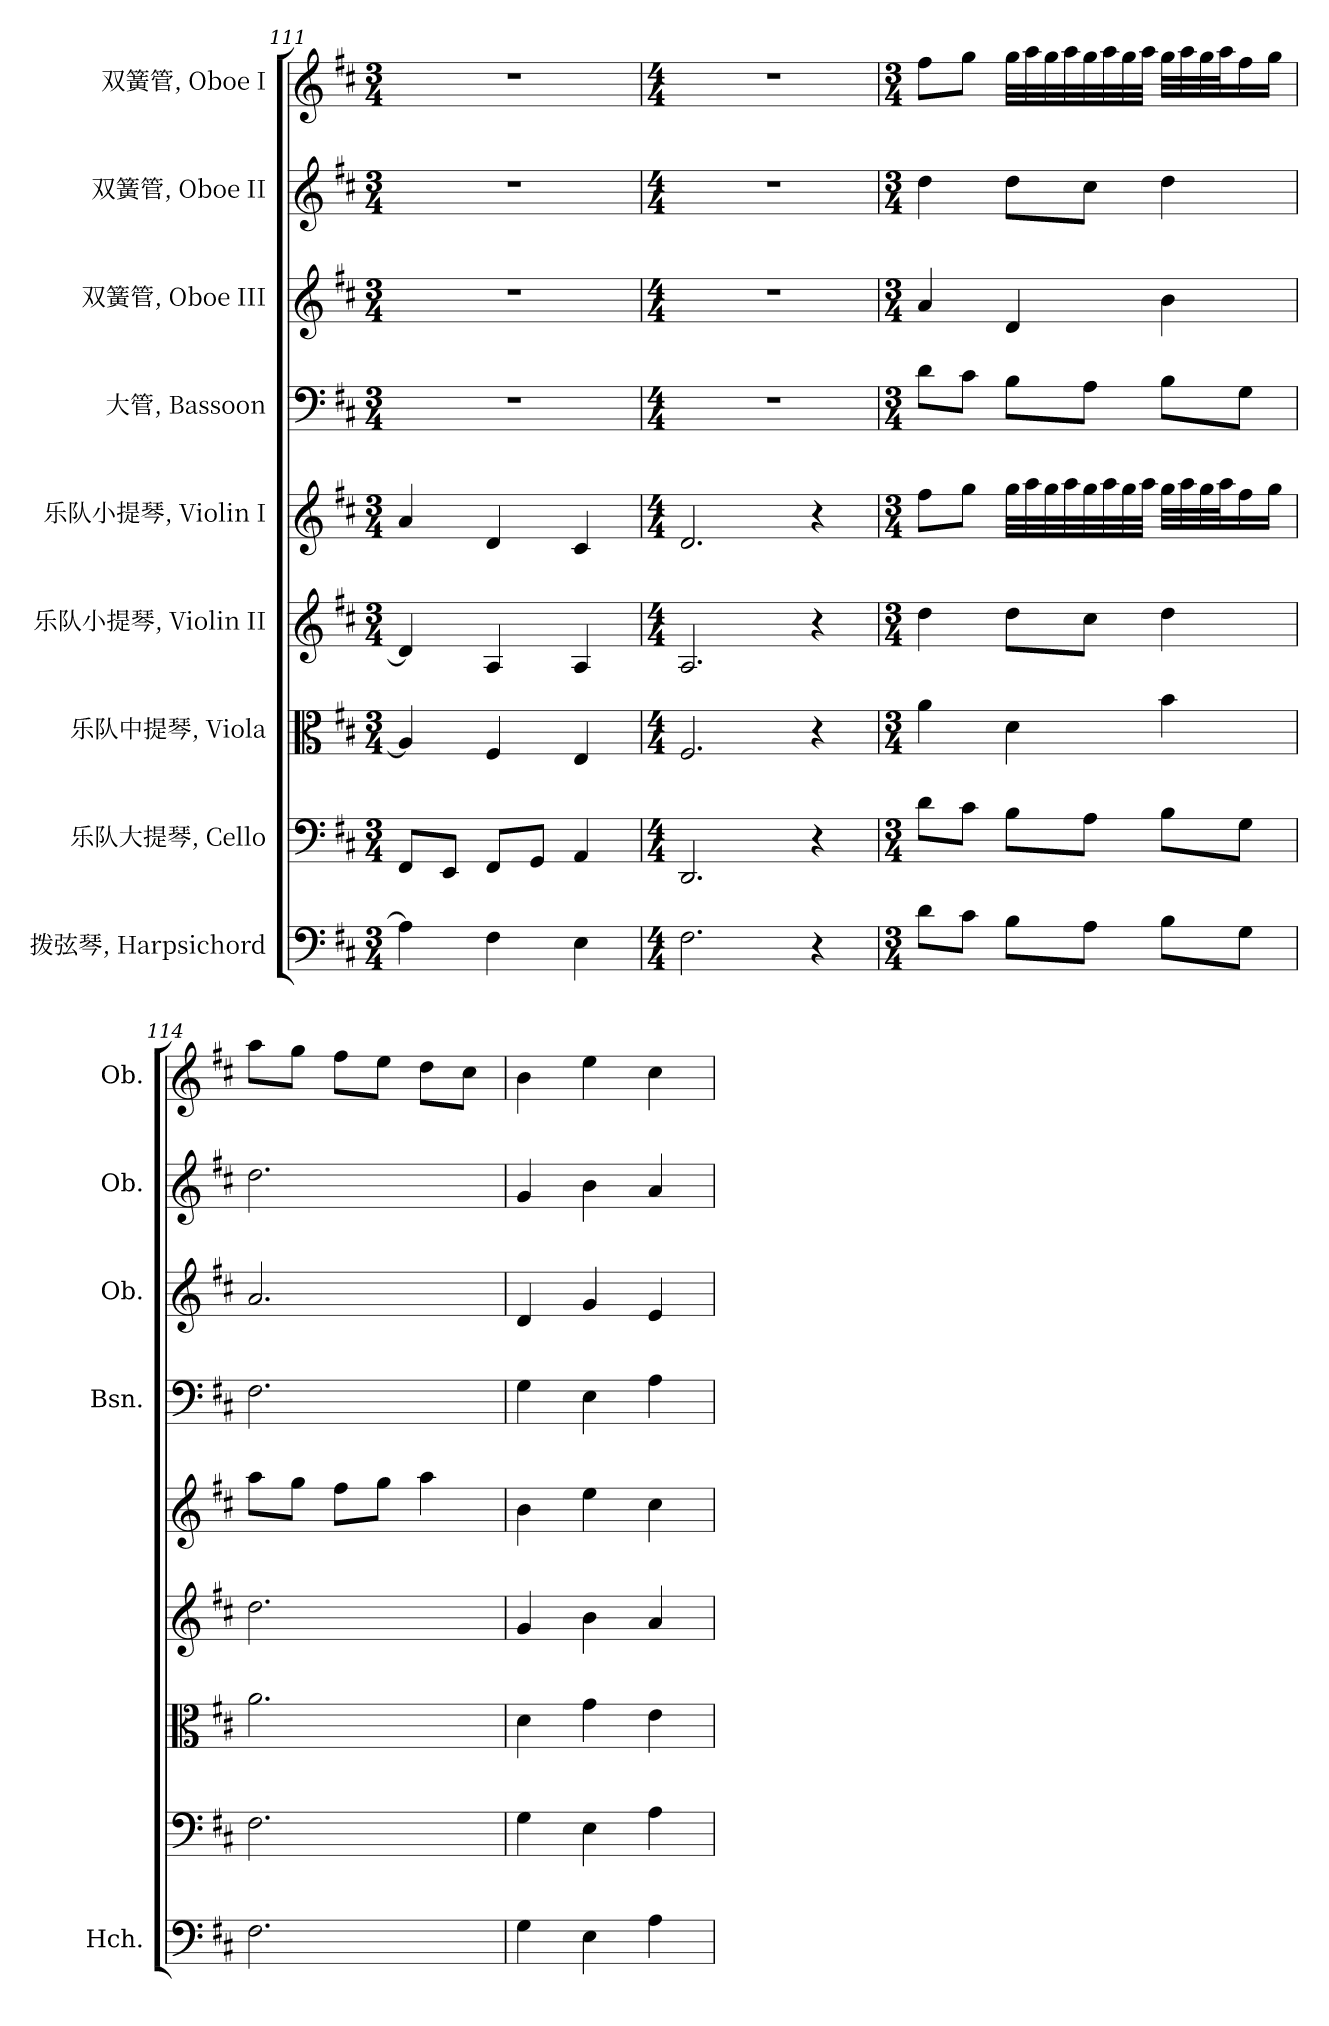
**kern	**kern	**kern	**kern	**kern	**kern	**kern	**kern	**kern
*part9	*part8	*part7	*part6	*part5	*part4	*part3	*part2	*part1
*staff9	*staff8	*staff7	*staff6	*staff5	*staff4	*staff3	*staff2	*staff1
*I"拨弦琴, Harpsichord	*I"乐队大提琴, Cello	*I"乐队中提琴, Viola	*I"乐队小提琴, Violin II	*I"乐队小提琴, Violin I	*I"大管, Bassoon	*I"双簧管, Oboe III	*I"双簧管, Oboe II	*I"双簧管, Oboe I
*I'Hch.	*	*	*	*	*I'Bsn.	*I'Ob.	*I'Ob.	*I'Ob.
*clefF4	*clefF4	*clefC3	*clefG2	*clefG2	*clefF4	*clefG2	*clefG2	*clefG2
*k[f#c#]	*k[f#c#]	*k[f#c#]	*k[f#c#]	*k[f#c#]	*k[f#c#]	*k[f#c#]	*k[f#c#]	*k[f#c#]
*M3/4	*M3/4	*M3/4	*M3/4	*M3/4	*M3/4	*M3/4	*M3/4	*M3/4
=111	=111	=111	=111	=111	=111	=111	=111	=111
4A\]	8FF#/L	4A/]	4d/]	4a/	2.r	2.r	2.r	2.r
.	8EE/J	.	.	.	.	.	.	.
4F#\	8FF#/L	4F#/	4A/	4d/	.	.	.	.
.	8GG/J	.	.	.	.	.	.	.
4E\	4AA/	4E/	4A/	4c#/	.	.	.	.
=112	=112	=112	=112	=112	=112	=112	=112	=112
*M4/4	*M4/4	*M4/4	*M4/4	*M4/4	*M4/4	*M4/4	*M4/4	*M4/4
*	*	*	*	*	*	*	*	*MM84
2.F#\	2.DD/	2.F#/	2.A/	2.d/	1r	1r	1r	1r
4r	4r	4r	4r	4r	.	.	.	.
=113	=113	=113	=113	=113	=113	=113	=113	=113
*M3/4	*M3/4	*M3/4	*M3/4	*M3/4	*M3/4	*M3/4	*M3/4	*M3/4
*	*	*	*	*	*	*	*	*MM105
8d\L	8d\L	4a\	4dd\	8ff#\L	8d\L	4a/	4dd\	8ff#\L
8c#\J	8c#\J	.	.	8gg\J	8c#\J	.	.	8gg\J
8B\L	8B\L	4d\	8dd\L	32gg\LLL	8B\L	4d/	8dd\L	32gg\LLL
.	.	.	.	32aa\	.	.	.	32aa\
.	.	.	.	32gg\	.	.	.	32gg\
.	.	.	.	32aa\	.	.	.	32aa\
8A\J	8A\J	.	8cc#\J	32gg\	8A\J	.	8cc#\J	32gg\
.	.	.	.	32aa\	.	.	.	32aa\
.	.	.	.	32gg\	.	.	.	32gg\
.	.	.	.	32aa\JJJ	.	.	.	32aa\JJJ
8B\L	8B\L	4b\	4dd\	32gg\LLL	8B\L	4b\	4dd\	32gg\LLL
.	.	.	.	32aa\	.	.	.	32aa\
.	.	.	.	32gg\	.	.	.	32gg\
.	.	.	.	32aa\J	.	.	.	32aa\J
8G\J	8G\J	.	.	16ff#\	8G\J	.	.	16ff#\
.	.	.	.	16gg\JJ	.	.	.	16gg\JJ
!!LO:PB:g=z
=114	=114	=114	=114	=114	=114	=114	=114	=114
2.F#\	2.F#\	2.a\	2.dd\	8aa\L	2.F#\	2.a/	2.dd\	8aa\L
.	.	.	.	8gg\J	.	.	.	8gg\J
.	.	.	.	8ff#\L	.	.	.	8ff#\L
.	.	.	.	8gg\J	.	.	.	8ee\J
.	.	.	.	4aa\	.	.	.	8dd\L
.	.	.	.	.	.	.	.	8cc#\J
=115	=115	=115	=115	=115	=115	=115	=115	=115
4G\	4G\	4d\	4g/	4b\	4G\	4d/	4g/	4b\
4E\	4E\	4g\	4b\	4ee\	4E\	4g/	4b\	4ee\
4A\	4A\	4e\	4a/	4cc#\	4A\	4e/	4a/	4cc#\
=	=	=	=	=	=	=	=	=
*-	*-	*-	*-	*-	*-	*-	*-	*-
